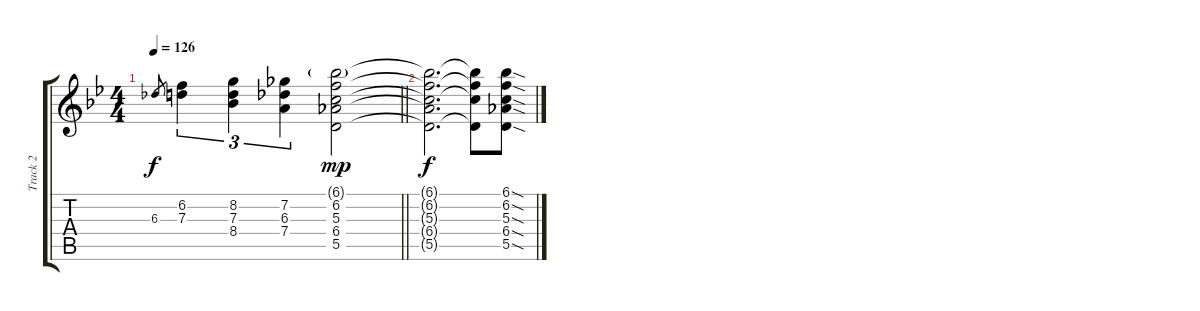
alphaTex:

\track ("Track 2" "Track 2") {instrument overdrivenguitar}
\staff {score tabs}
\tuning (E4 B3 G3 D3 A2 E2) {hide}
\ts (4 4)
\tempo 126
\clef g2
\barLineRight lightlight
\ks bb
6.3.8{gr dy f} (6.2 7.3).4{tu (3 2)} (8.2 7.3 8.4).4{tu (3 2)} (7.2 6.3 7.4).4{tu (3 2)} (6.1{g} 6.2 5.3 6.4 5.5).2{dy mp} |
(6.1{t} 6.2{t} 5.3{t} 6.4{t} 5.5{t}).2{d dy f} (6.1{t} 6.2{t} 5.3{t} 5.5{t}).8 (6.1{sod} 6.2{sod} 5.3{sod} 6.4{sod} 5.5{sod}).8
